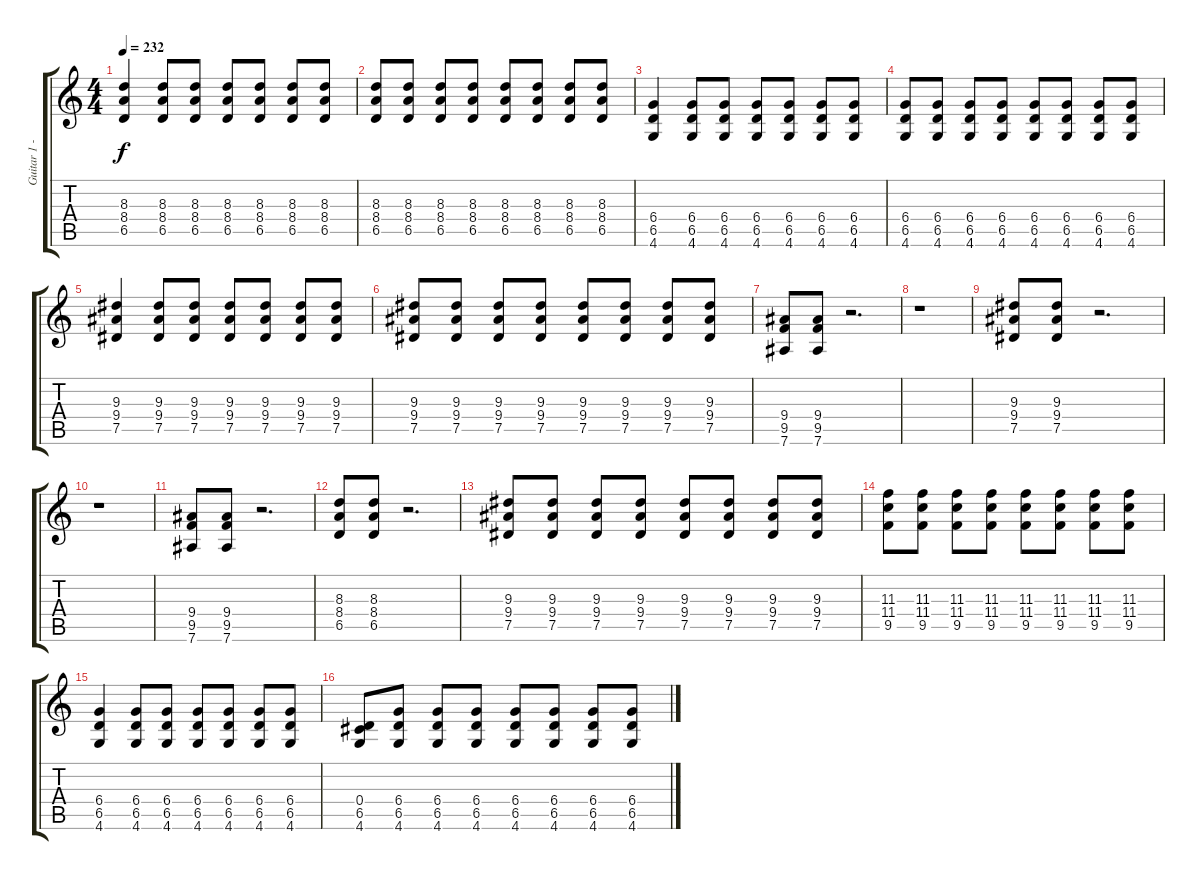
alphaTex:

\track ("Guitar 1 - Mathias" "Guitar 1 -") {instrument distortionguitar}
\staff {score tabs}
\tuning (Eb4 Bb3 Gb3 Db3 Ab2 Eb2) {hide}
\ts (4 4)
\tempo 232
\clef g2
\ks c
(8.3 8.4 6.5).4{dy f} (8.3 8.4 6.5).8 (8.3 8.4 6.5).8 (8.3 8.4 6.5).8 (8.3 8.4 6.5).8 (8.3 8.4 6.5).8 (8.3 8.4 6.5).8 |
(8.3 8.4 6.5).8 (8.3 8.4 6.5).8 (8.3 8.4 6.5).8 (8.3 8.4 6.5).8 (8.3 8.4 6.5).8 (8.3 8.4 6.5).8 (8.3 8.4 6.5).8 (8.3 8.4 6.5).8 |
(6.4 6.5 4.6).4 (6.4 6.5 4.6).8 (6.4 6.5 4.6).8 (6.4 6.5 4.6).8 (6.4 6.5 4.6).8 (6.4 6.5 4.6).8 (6.4 6.5 4.6).8 |
(6.4 6.5 4.6).8 (6.4 6.5 4.6).8 (6.4 6.5 4.6).8 (6.4 6.5 4.6).8 (6.4 6.5 4.6).8 (6.4 6.5 4.6).8 (6.4 6.5 4.6).8 (6.4 6.5 4.6).8 |
(9.3 9.4 7.5).4 (9.3 9.4 7.5).8 (9.3 9.4 7.5).8 (9.3 9.4 7.5).8 (9.3 9.4 7.5).8 (9.3 9.4 7.5).8 (9.3 9.4 7.5).8 |
(9.3 9.4 7.5).8 (9.3 9.4 7.5).8 (9.3 9.4 7.5).8 (9.3 9.4 7.5).8 (9.3 9.4 7.5).8 (9.3 9.4 7.5).8 (9.3 9.4 7.5).8 (9.3 9.4 7.5).8 |
(9.4 9.5 7.6).8 (9.4 9.5 7.6).8 r.2{d} |
r.1 |
(9.3 9.4 7.5).8 (9.3 9.4 7.5).8 r.2{d} |
r.1 |
(9.4 9.5 7.6).8 (9.4 9.5 7.6).8 r.2{d} |
(8.3 8.4 6.5).8 (8.3 8.4 6.5).8 r.2{d} |
(9.3 9.4 7.5).8 (9.3 9.4 7.5).8 (9.3 9.4 7.5).8 (9.3 9.4 7.5).8 (9.3 9.4 7.5).8 (9.3 9.4 7.5).8 (9.3 9.4 7.5).8 (9.3 9.4 7.5).8 |
(11.3 11.4 9.5).8 (11.3 11.4 9.5).8 (11.3 11.4 9.5).8 (11.3 11.4 9.5).8 (11.3 11.4 9.5).8 (11.3 11.4 9.5).8 (11.3 11.4 9.5).8 (11.3 11.4 9.5).8 |
(6.4 6.5 4.6).4 (6.4 6.5 4.6).8 (6.4 6.5 4.6).8 (6.4 6.5 4.6).8 (6.4 6.5 4.6).8 (6.4 6.5 4.6).8 (6.4 6.5 4.6).8 |
(0.4 6.5 4.6).8 (6.4 6.5 4.6).8 (6.4 6.5 4.6).8 (6.4 6.5 4.6).8 (6.4 6.5 4.6).8 (6.4 6.5 4.6).8 (6.4 6.5 4.6).8 (6.4 6.5 4.6).8
